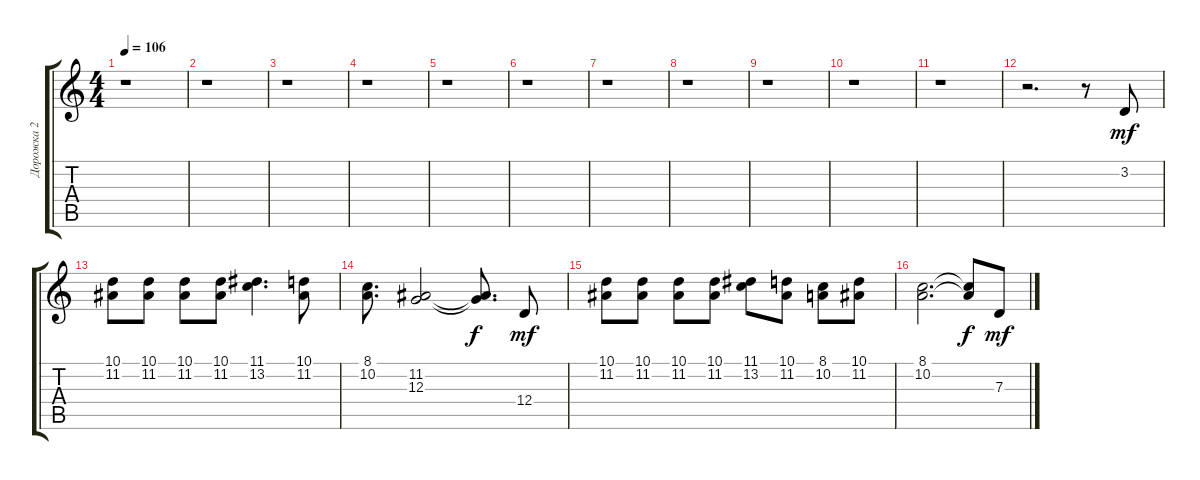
\track ("Дорожка 2" "Дорожка 2") {instrument tremolostrings}
\staff {score tabs}
\tuning (E4 B3 G3 D3 A2 E2) {hide}
\ts (4 4)
\tempo 106
\clef g2
\ks c
r.1{dy mf} |
r.1 |
r.1 |
r.1 |
r.1 |
r.1 |
r.1 |
r.1 |
r.1 |
r.1 |
r.1 |
r.2{d} r.8 3.2.8 |
(10.1 11.2).8 (10.1 11.2).8 (10.1 11.2).8 (10.1 11.2).8 (11.1 13.2).4{d} (10.1 11.2).8 |
(8.1 10.2).8{d} (11.2 12.3).2 (11.2{t} 12.3{t}).8{d dy f} 12.4.8{dy mf} |
(10.1 11.2).8 (10.1 11.2).8 (10.1 11.2).8 (10.1 11.2).8 (11.1 13.2).8 (10.1 11.2).8 (8.1 10.2).8 (10.1 11.2).8 |
(8.1 10.2).2{d} (8.1{t} 10.2{t}).8{dy f} 7.3.8{dy mf}
